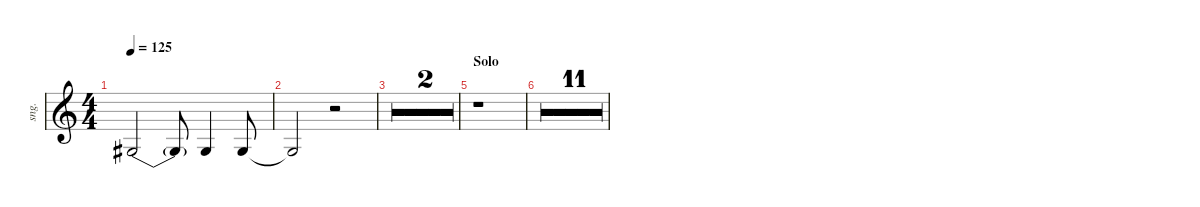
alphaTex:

\defaultSystemsLayout 4
\hideDynamics
\bracketExtendMode nobrackets
\track ("V. Harmony 4" "sng.") {defaultSystemsLayout 4 multiBarRest instrument voiceoohs}
\staff {score}
\tuning (E4 B3 G3 D3 A2 E2)
\ts (4 4)
\tempo 125
\clef g2
\ks c
6.4{be (bendrelease 7.8 0 24.599999999999998 2 36 2 45 0) acc #}.2{dy mf} 6.4{t acc #}.8 6.4{acc #}.4 6.4{acc #}.8 |
6.4{t acc #}.2 r.2 |
r.1 |
r.1 |
\section ("" "Solo")
r.1 |
r.1 |
r.1 |
r.1 |
r.1 |
r.1 |
r.1 |
r.1 |
r.1 |
r.1 |
r.1 |
r.1
